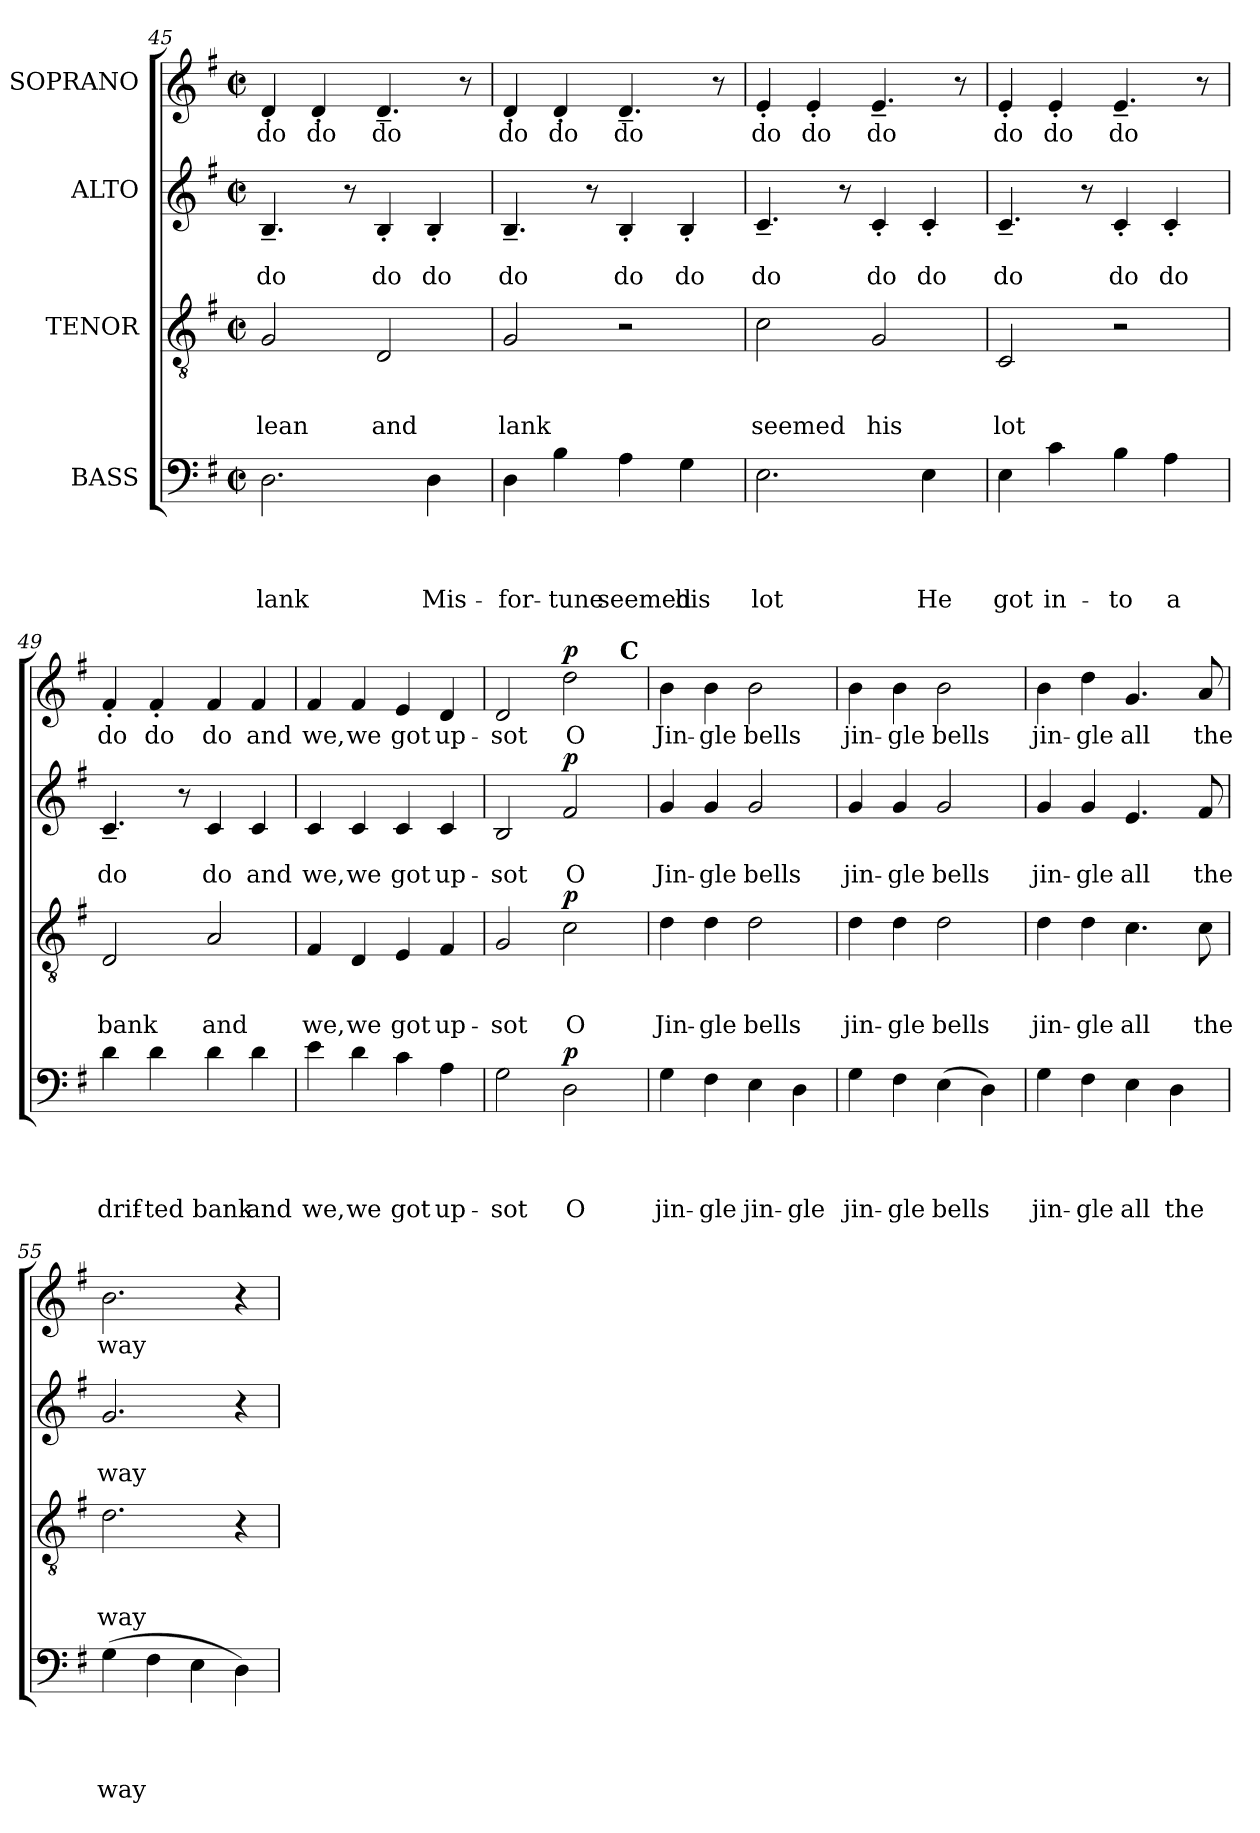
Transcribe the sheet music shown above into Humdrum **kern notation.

**kern	**text	**text	**text	**text	**dynam	**kern	**text	**text	**text	**dynam	**kern	**text	**text	**dynam	**kern	**text	**dynam
*part4	*part4	*part4	*part4	*part4	*part4	*part3	*part3	*part3	*part3	*part3	*part2	*part2	*part2	*part2	*part1	*part1	*part1
*staff4	*staff4	*staff4	*staff4	*staff4	*staff4	*staff3	*staff3	*staff3	*staff3	*staff3	*staff2	*staff2	*staff2	*staff2	*staff1	*staff1	*staff1
*I"BASS	*	*	*	*	*	*I"TENOR	*	*	*	*	*I"ALTO	*	*	*	*I"SOPRANO	*	*
*clefF4	*	*	*	*	*	*clefGv2	*	*	*	*	*clefG2	*	*	*	*clefG2	*	*
*k[f#]	*	*	*	*	*	*k[f#]	*	*	*	*	*k[f#]	*	*	*	*k[f#]	*	*
*G:	*	*	*	*	*	*G:	*	*	*	*	*G:	*	*	*	*G:	*	*
*M2/2	*	*	*	*	*	*M2/2	*	*	*	*	*M2/2	*	*	*	*M2/2	*	*
*met(c|)	*	*	*	*	*	*met(c|)	*	*	*	*	*met(c|)	*	*	*	*met(c|)	*	*
=45	=45	=45	=45	=45	=45	=45	=45	=45	=45	=45	=45	=45	=45	=45	=45	=45	=45
!	!	!	!	!LO:LY:b	!	!	!	!	!LO:LY:b	!	!	!	!LO:LY:b	!	!	!LO:LY:b	!
2.D\	.	.	.	lank	.	2G/	.	.	lean	.	4.B~</	.	do	.	4d'</	do	.
!	!	!	!	!	!	!	!	!	!	!	!	!	!	!	!	!LO:LY:b	!
.	.	.	.	.	.	.	.	.	.	.	.	.	.	.	4d'</	do	.
.	.	.	.	.	.	.	.	.	.	.	8r	.	.	.	.	.	.
!	!	!	!	!	!	!	!	!	!LO:LY:b	!	!	!	!LO:LY:b	!	!	!LO:LY:b	!
.	.	.	.	.	.	2D/	.	.	and	.	4B'</	.	do	.	4.d~</	do	.
!	!	!	!	!LO:LY:b	!	!	!	!	!	!	!	!	!LO:LY:b	!	!	!	!
4D\	.	.	.	Mis-	.	.	.	.	.	.	4B'</	.	do	.	.	.	.
.	.	.	.	.	.	.	.	.	.	.	.	.	.	.	8r	.	.
=46	=46	=46	=46	=46	=46	=46	=46	=46	=46	=46	=46	=46	=46	=46	=46	=46	=46
!	!	!	!	!LO:LY:b	!	!	!	!	!LO:LY:b	!	!	!	!LO:LY:b	!	!	!LO:LY:b	!
4D\	.	.	.	-for-	.	2G/	.	.	lank	.	4.B~</	.	do	.	4d'</	do	.
!	!	!	!	!LO:LY:b	!	!	!	!	!	!	!	!	!	!	!	!LO:LY:b	!
4B\	.	.	.	-tune	.	.	.	.	.	.	.	.	.	.	4d'</	do	.
.	.	.	.	.	.	.	.	.	.	.	8r	.	.	.	.	.	.
!	!	!	!	!LO:LY:b	!	!	!	!	!	!	!	!	!LO:LY:b	!	!	!LO:LY:b	!
4A\	.	.	.	seemed	.	2r	.	.	.	.	4B'</	.	do	.	4.d~</	do	.
!	!	!	!	!LO:LY:b	!	!	!	!	!	!	!	!	!LO:LY:b	!	!	!	!
4G\	.	.	.	his	.	.	.	.	.	.	4B'</	.	do	.	.	.	.
.	.	.	.	.	.	.	.	.	.	.	.	.	.	.	8r	.	.
=47	=47	=47	=47	=47	=47	=47	=47	=47	=47	=47	=47	=47	=47	=47	=47	=47	=47
!	!	!	!	!LO:LY:b	!	!	!	!	!LO:LY:b	!	!	!	!LO:LY:b	!	!	!LO:LY:b	!
2.E\	.	.	.	lot	.	2c\	.	.	seemed	.	4.c~</	.	do	.	4e'</	do	.
!	!	!	!	!	!	!	!	!	!	!	!	!	!	!	!	!LO:LY:b	!
.	.	.	.	.	.	.	.	.	.	.	.	.	.	.	4e'</	do	.
.	.	.	.	.	.	.	.	.	.	.	8r	.	.	.	.	.	.
!	!	!	!	!	!	!	!	!	!LO:LY:b	!	!	!	!LO:LY:b	!	!	!LO:LY:b	!
.	.	.	.	.	.	2G/	.	.	his	.	4c'</	.	do	.	4.e~</	do	.
!	!	!	!	!LO:LY:b	!	!	!	!	!	!	!	!	!LO:LY:b	!	!	!	!
4E\	.	.	.	He	.	.	.	.	.	.	4c'</	.	do	.	.	.	.
.	.	.	.	.	.	.	.	.	.	.	.	.	.	.	8r	.	.
=48	=48	=48	=48	=48	=48	=48	=48	=48	=48	=48	=48	=48	=48	=48	=48	=48	=48
!	!	!	!	!LO:LY:b	!	!	!	!	!LO:LY:b	!	!	!	!LO:LY:b	!	!	!LO:LY:b	!
4E\	.	.	.	got	.	2C/	.	.	lot	.	4.c~</	.	do	.	4e'</	do	.
!	!	!	!	!LO:LY:b	!	!	!	!	!	!	!	!	!	!	!	!LO:LY:b	!
4c\	.	.	.	in-	.	.	.	.	.	.	.	.	.	.	4e'</	do	.
.	.	.	.	.	.	.	.	.	.	.	8r	.	.	.	.	.	.
!	!	!	!	!LO:LY:b	!	!	!	!	!	!	!	!	!LO:LY:b	!	!	!LO:LY:b	!
4B\	.	.	.	-to	.	2r	.	.	.	.	4c'</	.	do	.	4.e~</	do	.
!	!	!	!	!LO:LY:b	!	!	!	!	!	!	!	!	!LO:LY:b	!	!	!	!
4A\	.	.	.	a	.	.	.	.	.	.	4c'</	.	do	.	.	.	.
.	.	.	.	.	.	.	.	.	.	.	.	.	.	.	8r	.	.
!!LO:LB:g=z
=49	=49	=49	=49	=49	=49	=49	=49	=49	=49	=49	=49	=49	=49	=49	=49	=49	=49
!	!	!	!	!LO:LY:b	!	!	!	!	!LO:LY:b	!	!	!	!LO:LY:b	!	!	!LO:LY:b	!
4d\	.	.	.	drif-	.	2D/	.	.	bank	.	4.c~</	.	do	.	4f#'</	do	.
!	!	!	!	!LO:LY:b:rj	!	!	!	!	!	!	!	!	!	!	!	!LO:LY:b	!
4d\	.	.	.	-ted	.	.	.	.	.	.	.	.	.	.	4f#'</	do	.
.	.	.	.	.	.	.	.	.	.	.	8r	.	.	.	.	.	.
!	!	!	!	!LO:LY:b	!	!	!	!	!LO:LY:b	!	!	!	!LO:LY:b	!	!	!LO:LY:b	!
4d\	.	.	.	bank	.	2A/	.	.	and	.	4c/	.	do	.	4f#/	do	.
!	!	!	!	!LO:LY:b	!	!	!	!	!	!	!	!	!LO:LY:b	!	!	!LO:LY:b	!
4d\	.	.	.	and	.	.	.	.	.	.	4c/	.	and	.	4f#/	and	.
=50	=50	=50	=50	=50	=50	=50	=50	=50	=50	=50	=50	=50	=50	=50	=50	=50	=50
!	!	!	!	!LO:LY:b	!	!	!	!	!LO:LY:b	!	!	!	!LO:LY:b	!	!	!LO:LY:b	!
4e\	.	.	.	we,	.	4F#/	.	.	we,	.	4c/	.	we,	.	4f#/	we,	.
!	!	!	!	!LO:LY:b	!	!	!	!	!LO:LY:b	!	!	!	!LO:LY:b	!	!	!LO:LY:b	!
4d\	.	.	.	we	.	4D/	.	.	we	.	4c/	.	we	.	4f#/	we	.
!	!	!	!	!LO:LY:b	!	!	!	!	!LO:LY:b	!	!	!	!LO:LY:b	!	!	!LO:LY:b	!
4c\	.	.	.	got	.	4E/	.	.	got	.	4c/	.	got	.	4e/	got	.
!	!	!	!	!LO:LY:b	!	!	!	!	!LO:LY:b	!	!	!	!LO:LY:b	!	!	!LO:LY:b	!
4A\	.	.	.	up-	.	4F#/	.	.	up-	.	4c/	.	up-	.	4d/	up-	.
=51	=51	=51	=51	=51	=51	=51	=51	=51	=51	=51	=51	=51	=51	=51	=51	=51	=51
!	!	!	!	!LO:LY:b	!	!	!	!	!LO:LY:b	!	!	!	!LO:LY:b	!	!	!LO:LY:b	!
*	*	*	*	*	*	*	*	*	*	*	*	*	*	*	*^	*	*
2G\	.	.	.	-sot	.	2G/	.	.	-sot	.	2B/	.	-sot	.	2d/	2..ryy	-sot	.
!	!	!	!	!LO:LY:b	!LO:DY:a	!	!	!	!LO:LY:b	!LO:DY:a	!	!	!LO:LY:b	!LO:DY:a	!	!	!LO:LY:b	!LO:DY:a
2D\	.	.	.	O	p	2c\	.	.	O	p	2f#/	.	O	p	2dd\	.	O	p
!	!	!	!	!	!	!	!	!	!	!	!	!	!	!	!	!LO:TX:a:B:t=C	!	!
.	.	.	.	.	.	.	.	.	.	.	.	.	.	.	.	8ryy	.	.
=52	=52	=52	=52	=52	=52	=52	=52	=52	=52	=52	=52	=52	=52	=52	=52	=52	=52	=52
!	!	!	!	!LO:LY:b	!	!	!	!	!LO:LY:b	!	!	!	!LO:LY:b	!	!	!	!LO:LY:b	!
*	*	*	*	*	*	*	*	*	*	*	*	*	*	*	*v	*v	*	*
4G\	.	.	.	jin-	.	4d\	.	.	Jin-	.	4g/	.	Jin-	.	4b\	Jin-	.
!	!	!	!	!LO:LY:b:rj	!	!	!	!	!LO:LY:b:rj	!	!	!	!LO:LY:b:rj	!	!	!LO:LY:b:rj	!
4F#\	.	.	.	-gle	.	4d\	.	.	-gle	.	4g/	.	-gle	.	4b\	-gle	.
!	!	!	!	!LO:LY:b	!	!	!	!	!LO:LY:b	!	!	!	!LO:LY:b	!	!	!LO:LY:b	!
4E\	.	.	.	jin-	.	2d\	.	.	bells	.	2g/	.	bells	.	2b\	bells	.
!	!	!	!	!LO:LY:b:rj	!	!	!	!	!	!	!	!	!	!	!	!	!
4D\	.	.	.	-gle	.	.	.	.	.	.	.	.	.	.	.	.	.
=53	=53	=53	=53	=53	=53	=53	=53	=53	=53	=53	=53	=53	=53	=53	=53	=53	=53
!	!	!	!	!LO:LY:b	!	!	!	!	!LO:LY:b	!	!	!	!LO:LY:b	!	!	!LO:LY:b	!
4G\	.	.	.	jin-	.	4d\	.	.	jin-	.	4g/	.	jin-	.	4b\	jin-	.
!	!	!	!	!LO:LY:b:rj	!	!	!	!	!LO:LY:b:rj	!	!	!	!LO:LY:b:rj	!	!	!LO:LY:b:rj	!
4F#\	.	.	.	-gle	.	4d\	.	.	-gle	.	4g/	.	-gle	.	4b\	-gle	.
!	!	!	!	!LO:LY:b	!	!	!	!	!LO:LY:b	!	!	!	!LO:LY:b	!	!	!LO:LY:b	!
(>4E\	.	.	.	bells	.	2d\	.	.	bells	.	2g/	.	bells	.	2b\	bells	.
4D\)	.	.	.	.	.	.	.	.	.	.	.	.	.	.	.	.	.
=54	=54	=54	=54	=54	=54	=54	=54	=54	=54	=54	=54	=54	=54	=54	=54	=54	=54
!	!	!	!	!LO:LY:b	!	!	!	!	!LO:LY:b	!	!	!	!LO:LY:b	!	!	!LO:LY:b	!
4G\	.	.	.	jin-	.	4d\	.	.	jin-	.	4g/	.	jin-	.	4b\	jin-	.
!	!	!	!	!LO:LY:b:rj	!	!	!	!	!LO:LY:b:rj	!	!	!	!LO:LY:b:rj	!	!	!LO:LY:b:rj	!
4F#\	.	.	.	-gle	.	4d\	.	.	-gle	.	4g/	.	-gle	.	4dd\	-gle	.
!	!	!	!	!LO:LY:b	!	!	!	!	!LO:LY:b	!	!	!	!LO:LY:b	!	!	!LO:LY:b	!
4E\	.	.	.	all	.	4.c\	.	.	all	.	4.e/	.	all	.	4.g/	all	.
!	!	!	!	!LO:LY:b	!	!	!	!	!	!	!	!	!	!	!	!	!
4D\	.	.	.	the	.	.	.	.	.	.	.	.	.	.	.	.	.
!	!	!	!	!	!	!	!	!	!LO:LY:b	!	!	!	!LO:LY:b	!	!	!LO:LY:b	!
.	.	.	.	.	.	8c\	.	.	the	.	8f#/	.	the	.	8a/	the	.
=55	=55	=55	=55	=55	=55	=55	=55	=55	=55	=55	=55	=55	=55	=55	=55	=55	=55
!	!	!	!	!LO:LY:b	!	!	!	!	!LO:LY:b	!	!	!	!LO:LY:b	!	!	!LO:LY:b	!
(>4G\	.	.	.	way	.	2.d\	.	.	way	.	2.g/	.	way	.	2.b\	way	.
4F#\	.	.	.	.	.	.	.	.	.	.	.	.	.	.	.	.	.
4E\	.	.	.	.	.	.	.	.	.	.	.	.	.	.	.	.	.
4D\)	.	.	.	.	.	4r	.	.	.	.	4r	.	.	.	4r	.	.
=	=	=	=	=	=	=	=	=	=	=	=	=	=	=	=	=	=
*-	*-	*-	*-	*-	*-	*-	*-	*-	*-	*-	*-	*-	*-	*-	*-	*-	*-
